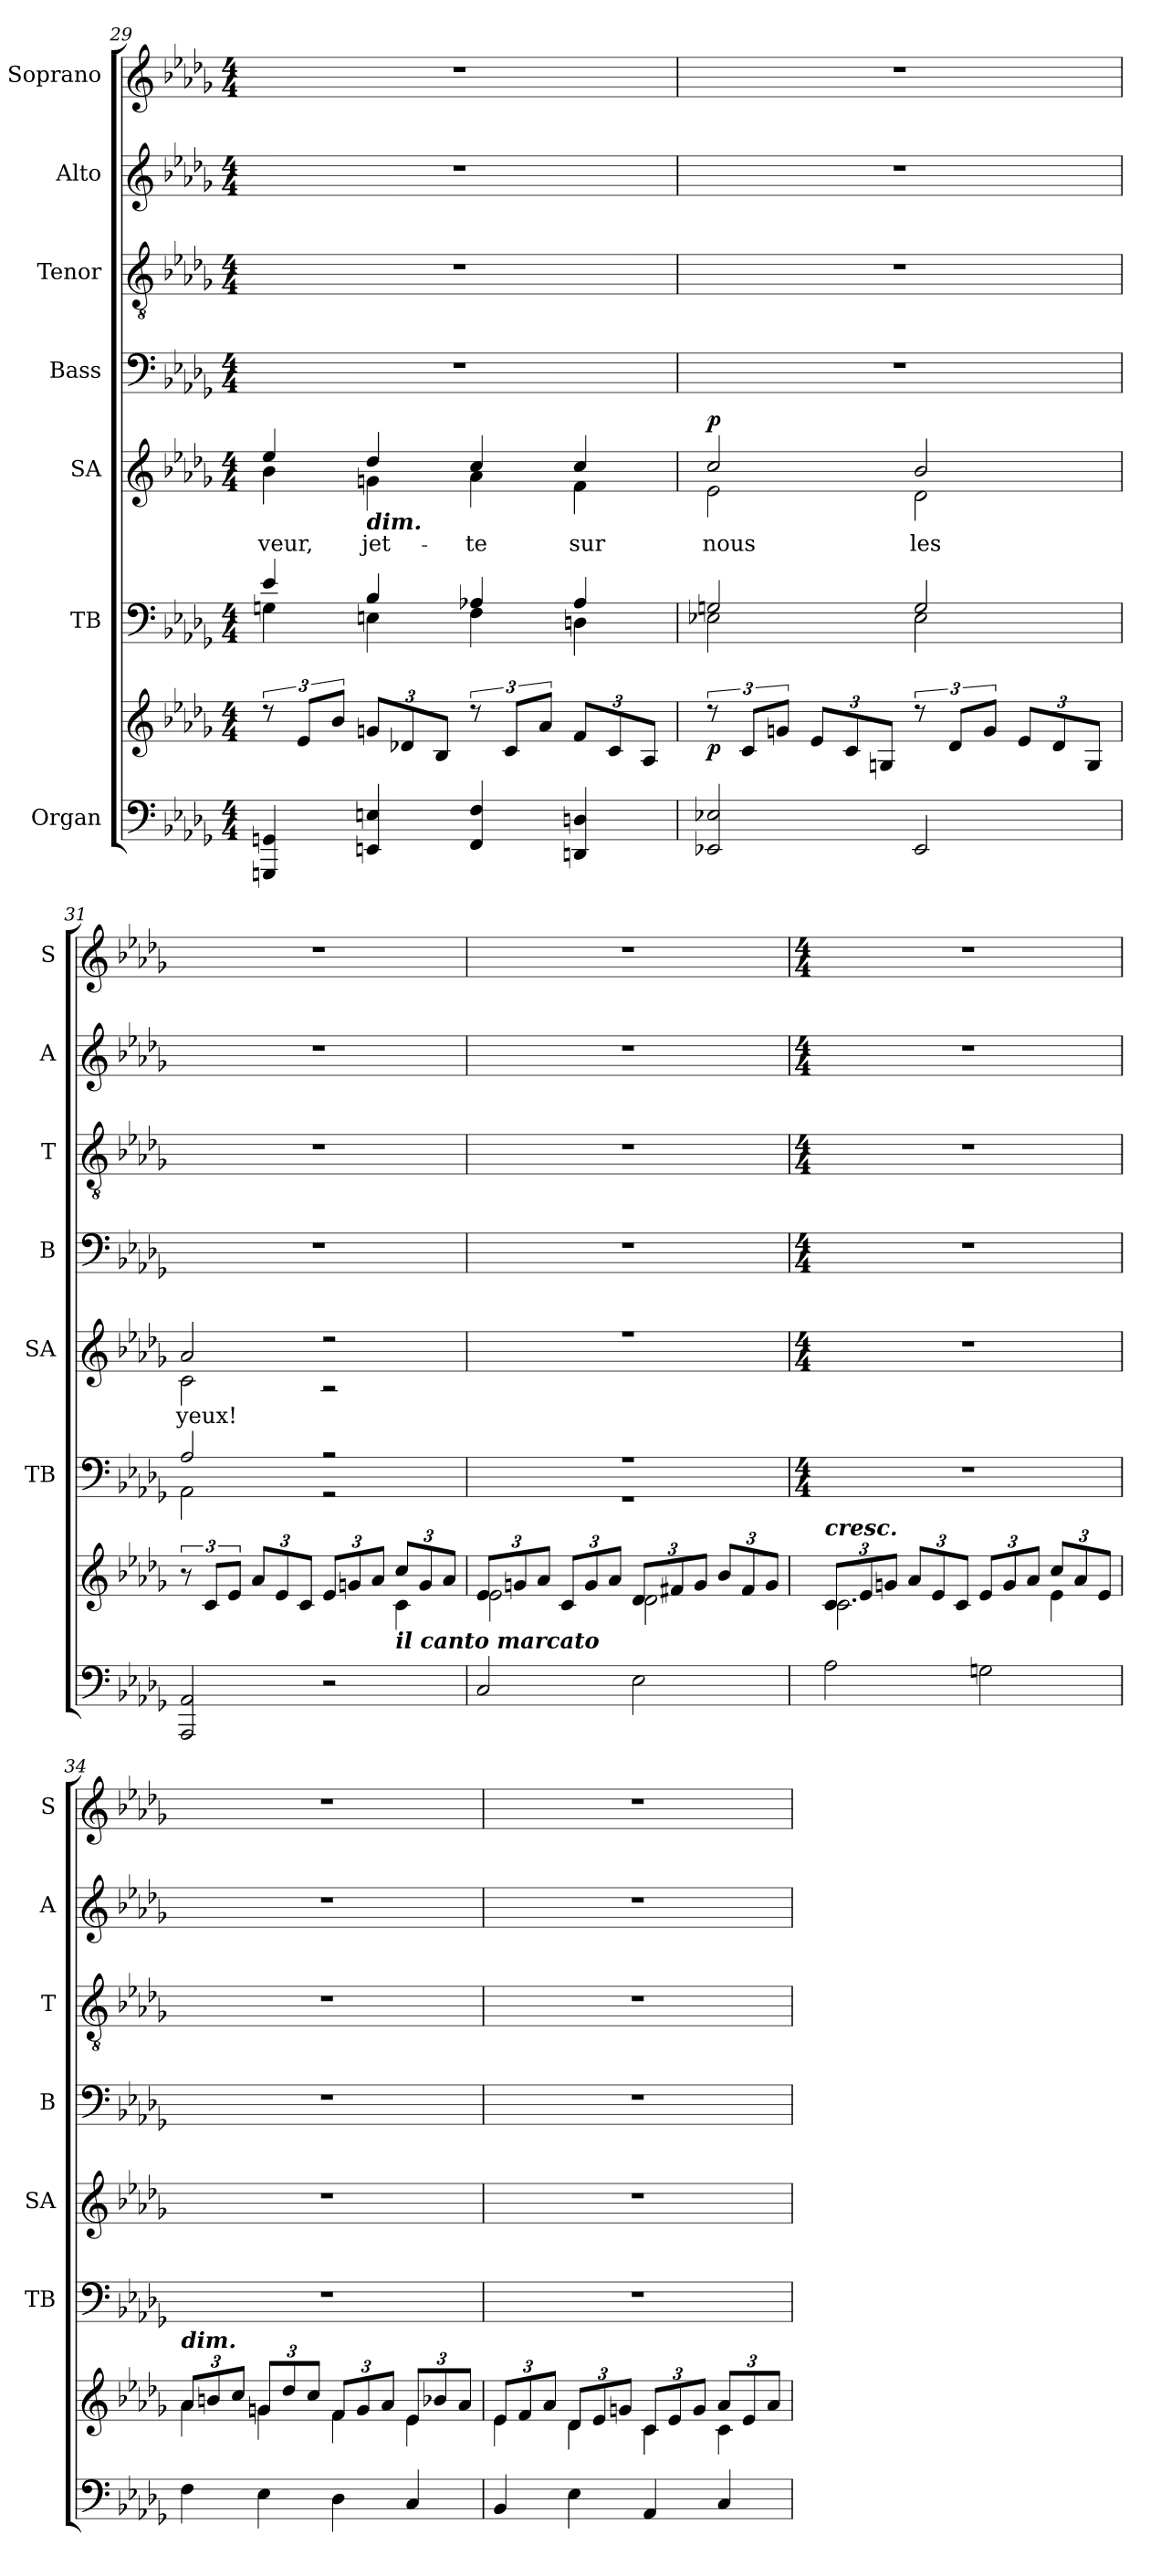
**kern	**kern	**dynam	**kern	**kern	**text	**dynam	**kern	**kern	**kern	**kern
*part7	*part7	*part7	*part6	*part5	*part5	*part5	*part4	*part3	*part2	*part1
*staff8	*staff7	*staff7/8	*staff6	*staff5	*staff5	*staff5	*staff4	*staff3	*staff2	*staff1
*I"Organ	*	*	*I"TB	*I"SA	*	*	*I"Bass	*I"Tenor	*I"Alto	*I"Soprano
*	*	*	*I'TB	*I'SA	*	*	*I'B	*I'T	*I'A	*I'S
!!LO:LB:g=z
*clefF4	*clefG2	*	*clefF4	*clefG2	*	*	*clefF4	*clefGv2	*clefG2	*clefG2
*k[b-e-a-d-g-]	*k[b-e-a-d-g-]	*	*k[b-e-a-d-g-]	*k[b-e-a-d-g-]	*	*	*k[b-e-a-d-g-]	*k[b-e-a-d-g-]	*k[b-e-a-d-g-]	*k[b-e-a-d-g-]
*D-:	*D-:	*	*D-:	*D-:	*	*	*D-:	*D-:	*D-:	*D-:
*M4/4	*M4/4	*	*M4/4	*M4/4	*	*	*M4/4	*M4/4	*M4/4	*M4/4
=29	=29	=29	=29	=29	=29	=29	=29	=29	=29	=29
*	*^	*	*^	*^	*	*	*	*	*	*
!	!	!	!	!	!	!	!	!LO:LY:b	!	!	!	!	!
4GGGn 4GGn	12r	1ryy	.	4e-/	4Gn\	4ee-/	4b-\	veur,	.	1r	1r	1r	1r
.	12e-/L	.	.	.	.	.	.	.	.	.	.	.	.
.	12b-/J	.	.	.	.	.	.	.	.	.	.	.	.
!	!	!	!	!	!	!LO:TX:b:Bi:t=dim.	!	!	!	!	!	!	!
!	!	!	!	!	!	!	!	!LO:LY:b	!	!	!	!	!
4EEn 4En	12gn/L	.	.	4B-/	4En\	4dd-/	4gn\	jet-	.	.	.	.	.
.	12d-X/	.	.	.	.	.	.	.	.	.	.	.	.
.	12B-/J	.	.	.	.	.	.	.	.	.	.	.	.
!	!	!	!	!	!	!	!	!LO:LY:b	!	!	!	!	!
4FF 4F	12r	.	.	4A-X/	4F\	4cc/	4a-\	-te	.	.	.	.	.
.	12c/L	.	.	.	.	.	.	.	.	.	.	.	.
.	12a-/J	.	.	.	.	.	.	.	.	.	.	.	.
!	!	!	!	!	!	!	!	!LO:LY:b	!	!	!	!	!
4DDn 4Dn	12f/L	.	.	4A-/	4Dn\	4cc/	4f\	sur	.	.	.	.	.
.	12c/	.	.	.	.	.	.	.	.	.	.	.	.
.	12A-/J	.	.	.	.	.	.	.	.	.	.	.	.
=30	=30	=30	=30	=30	=30	=30	=30	=30	=30	=30	=30	=30	=30
!	!	!	!LO:DY:b	!	!	!	!	!LO:LY:b	!LO:DY:b	!	!	!	!
2EE-X 2E-X	12r	1ryy	p	2Gn/	2E-X\	2cc/	2e-\	nous	p	1r	1r	1r	1r
.	12c/L	.	.	.	.	.	.	.	.	.	.	.	.
.	12gn/J	.	.	.	.	.	.	.	.	.	.	.	.
.	12e-/L	.	.	.	.	.	.	.	.	.	.	.	.
.	12c/	.	.	.	.	.	.	.	.	.	.	.	.
.	12Gn/J	.	.	.	.	.	.	.	.	.	.	.	.
!	!	!	!	!	!	!	!	!LO:LY:b	!	!	!	!	!
2EE-	12r	.	.	2G/	2E-\	2b-/	2d-\	les	.	.	.	.	.
.	12d-/L	.	.	.	.	.	.	.	.	.	.	.	.
.	12g/J	.	.	.	.	.	.	.	.	.	.	.	.
.	12e-/L	.	.	.	.	.	.	.	.	.	.	.	.
.	12d-/	.	.	.	.	.	.	.	.	.	.	.	.
.	12G/J	.	.	.	.	.	.	.	.	.	.	.	.
=31	=31	=31	=31	=31	=31	=31	=31	=31	=31	=31	=31	=31	=31
!	!	!	!	!	!	!	!	!LO:LY:b	!	!	!	!	!
2AAA- 2AA-	12r	2.ryy	.	2A-/	2AA-\	2a-/	2c\	yeux!	.	1r	1r	1r	1r
.	12c/L	.	.	.	.	.	.	.	.	.	.	.	.
.	12e-/J	.	.	.	.	.	.	.	.	.	.	.	.
.	12a-/L	.	.	.	.	.	.	.	.	.	.	.	.
.	12e-/	.	.	.	.	.	.	.	.	.	.	.	.
.	12c/J	.	.	.	.	.	.	.	.	.	.	.	.
2r	12e-/L	.	.	2r	2r	2r	2r	.	.	.	.	.	.
.	12gn/	.	.	.	.	.	.	.	.	.	.	.	.
.	12a-/J	.	.	.	.	.	.	.	.	.	.	.	.
!	!LO:TX:b:Bi:t=il canto marcato	!	!	!	!	!	!	!	!	!	!	!	!
.	12cc/L	4c\	.	.	.	.	.	.	.	.	.	.	.
.	12g/	.	.	.	.	.	.	.	.	.	.	.	.
.	12a-/J	.	.	.	.	.	.	.	.	.	.	.	.
=32	=32	=32	=32	=32	=32	=32	=32	=32	=32	=32	=32	=32	=32
2C	12e-/L	2e-\	.	1r	1r	1r	1ryy	.	.	1r	1r	1r	1r
.	12gn/	.	.	.	.	.	.	.	.	.	.	.	.
.	12a-/J	.	.	.	.	.	.	.	.	.	.	.	.
.	12c/L	.	.	.	.	.	.	.	.	.	.	.	.
.	12g/	.	.	.	.	.	.	.	.	.	.	.	.
.	12a-/J	.	.	.	.	.	.	.	.	.	.	.	.
2E-	12d-/L	2d-\	.	.	.	.	.	.	.	.	.	.	.
.	12f#X/	.	.	.	.	.	.	.	.	.	.	.	.
.	12g/J	.	.	.	.	.	.	.	.	.	.	.	.
.	12b-/L	.	.	.	.	.	.	.	.	.	.	.	.
.	12f#/	.	.	.	.	.	.	.	.	.	.	.	.
.	12g/J	.	.	.	.	.	.	.	.	.	.	.	.
*	*	*	*	*v	*v	*	*	*	*	*	*	*	*
*	*	*	*	*	*v	*v	*	*	*	*	*	*
!!LO:LB:g=z
=33	=33	=33	=33	=33	=33	=33	=33	=33	=33	=33	=33
*	*	*	*	*M4/4	*M4/4	*	*	*M4/4	*M4/4	*M4/4	*M4/4
!	!LO:TX:a:Bi:t=cresc.	!	!	!	!	!	!	!	!	!	!
2A-	12c/L	2.c\	.	1r	1r	.	.	1r	1r	1r	1r
.	12e-/	.	.	.	.	.	.	.	.	.	.
.	12gn/J	.	.	.	.	.	.	.	.	.	.
.	12a-/L	.	.	.	.	.	.	.	.	.	.
.	12e-/	.	.	.	.	.	.	.	.	.	.
.	12c/J	.	.	.	.	.	.	.	.	.	.
2Gn	12e-/L	.	.	.	.	.	.	.	.	.	.
.	12g/	.	.	.	.	.	.	.	.	.	.
.	12a-/J	.	.	.	.	.	.	.	.	.	.
.	12cc/L	4e-\	.	.	.	.	.	.	.	.	.
.	12a-/	.	.	.	.	.	.	.	.	.	.
.	12e-/J	.	.	.	.	.	.	.	.	.	.
=34	=34	=34	=34	=34	=34	=34	=34	=34	=34	=34	=34
!	!LO:TX:a:Bi:t=dim.	!	!	!	!	!	!	!	!	!	!
4F	12a-/L	4a-\	.	1r	1r	.	.	1r	1r	1r	1r
.	12bn/	.	.	.	.	.	.	.	.	.	.
.	12cc/J	.	.	.	.	.	.	.	.	.	.
4E-	12gn/L	4gn\	.	.	.	.	.	.	.	.	.
.	12dd-/	.	.	.	.	.	.	.	.	.	.
.	12cc/J	.	.	.	.	.	.	.	.	.	.
4D-	12f/L	4f\	.	.	.	.	.	.	.	.	.
.	12g/	.	.	.	.	.	.	.	.	.	.
.	12a-/J	.	.	.	.	.	.	.	.	.	.
4C	12e-/L	4e-\	.	.	.	.	.	.	.	.	.
.	12b-X/	.	.	.	.	.	.	.	.	.	.
.	12a-/J	.	.	.	.	.	.	.	.	.	.
=35	=35	=35	=35	=35	=35	=35	=35	=35	=35	=35	=35
4BB-	12e-/L	4e-\	.	1r	1r	.	.	1r	1r	1r	1r
.	12f/	.	.	.	.	.	.	.	.	.	.
.	12a-/J	.	.	.	.	.	.	.	.	.	.
4E-	12d-/L	4d-\	.	.	.	.	.	.	.	.	.
.	12e-/	.	.	.	.	.	.	.	.	.	.
.	12gn/J	.	.	.	.	.	.	.	.	.	.
4AA-	12c/L	4c\	.	.	.	.	.	.	.	.	.
.	12e-/	.	.	.	.	.	.	.	.	.	.
.	12g/J	.	.	.	.	.	.	.	.	.	.
4C	12a-/L	4c\	.	.	.	.	.	.	.	.	.
.	12e-/	.	.	.	.	.	.	.	.	.	.
.	12a-/J	.	.	.	.	.	.	.	.	.	.
*	*v	*v	*	*	*	*	*	*	*	*	*
=	=	=	=	=	=	=	=	=	=	=
*-	*-	*-	*-	*-	*-	*-	*-	*-	*-	*-
